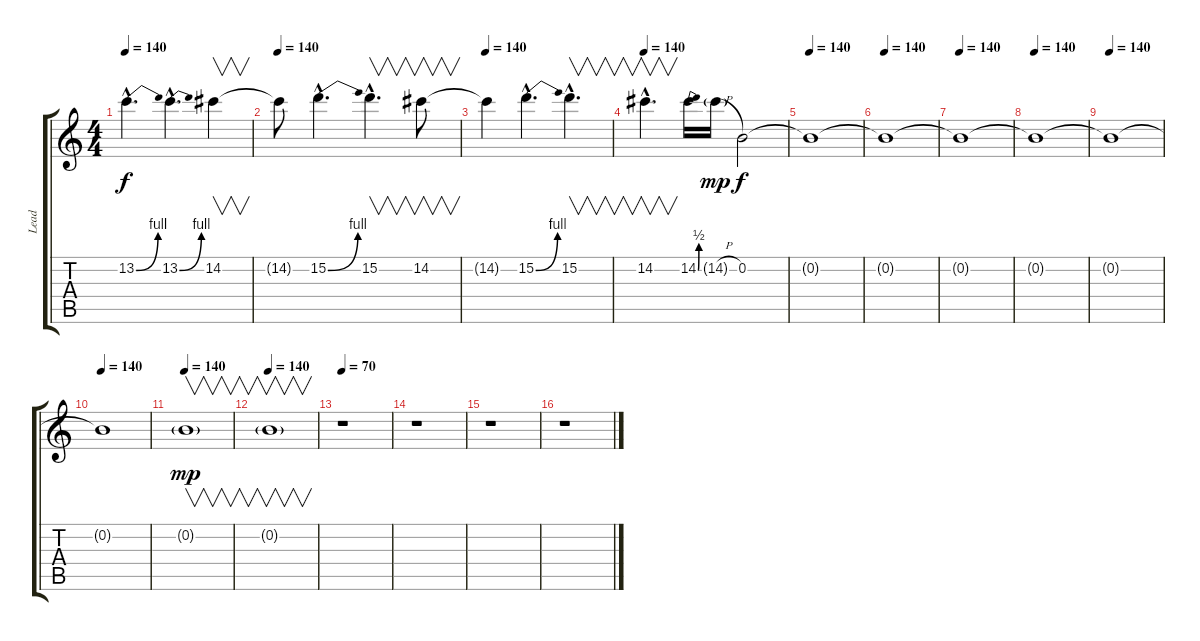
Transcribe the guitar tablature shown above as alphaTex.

\track ("Lead" "Lead") {instrument distortionguitar}
\staff {score tabs}
\tuning (E4 B3 G3 D3 A2 E2) {hide}
\ts (4 4)
\tempo 140
\clef g2
\ks c
13.2{be (bend 0 0 60 4) hac}.4{d dy f} 13.2{be (bend 0 0 60 4) hac}.4{d} 14.2.4{v} |
\tempo 140
14.2{t}.8 15.2{be (bend 0 0 60 4) hac}.4{d} 15.2{hac}.4{v d} 14.2.8{v} |
\tempo 140
14.2{t}.4 15.2{be (bend 0 0 60 4) hac}.4{d} 15.2{hac}.4{v d} |
\tempo 140
14.2{hac}.4{v d} 14.2{be (bend 0 0 60 2)}.16 14.2{h g}.16{dy mp} 0.2.2{dy f} |
\tempo 140
0.2{t}.1 |
\tempo 140
0.2{t}.1 |
\tempo 140
0.2{t}.1 |
\tempo 140
0.2{t}.1 |
\tempo 140
0.2{t}.1 |
\tempo 140
0.2{t}.1 |
\tempo 140
0.2{g}.1{v dy mp} |
\tempo 140
0.2{g}.1{v} |
\tempo 70
r.1 |
r.1 |
r.1 |
r.1
